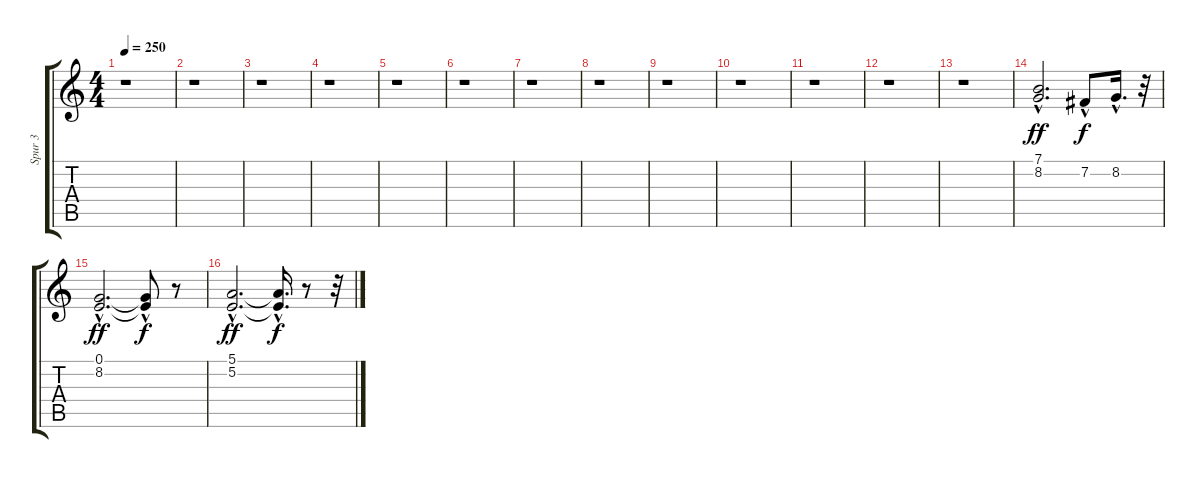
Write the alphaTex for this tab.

\track ("Spur 3" "Spur 3") {instrument electricpiano1}
\staff {score tabs}
\tuning (E4 B3 G3 D3 A2 E2) {hide}
\ts (4 4)
\tempo 250
\clef g2
\ks c
r.1{dy mf} |
r.1 |
r.1 |
r.1 |
r.1 |
r.1 |
r.1 |
r.1 |
r.1 |
r.1 |
r.1 |
r.1 |
r.1 |
(7.1{hac} 8.2{hac}).2{d dy ff} 7.2{hac}.8{dy f} 8.2{hac}.16{d} r.32 |
(0.1{hac} 8.2{hac}).2{d dy ff} (0.1{t} 8.2{hac t}).8{dy f} r.8 |
(5.1{hac} 5.2{hac}).2{d dy ff} (5.1{hac t} 5.2{t}).16{d dy f} r.8 r.32
